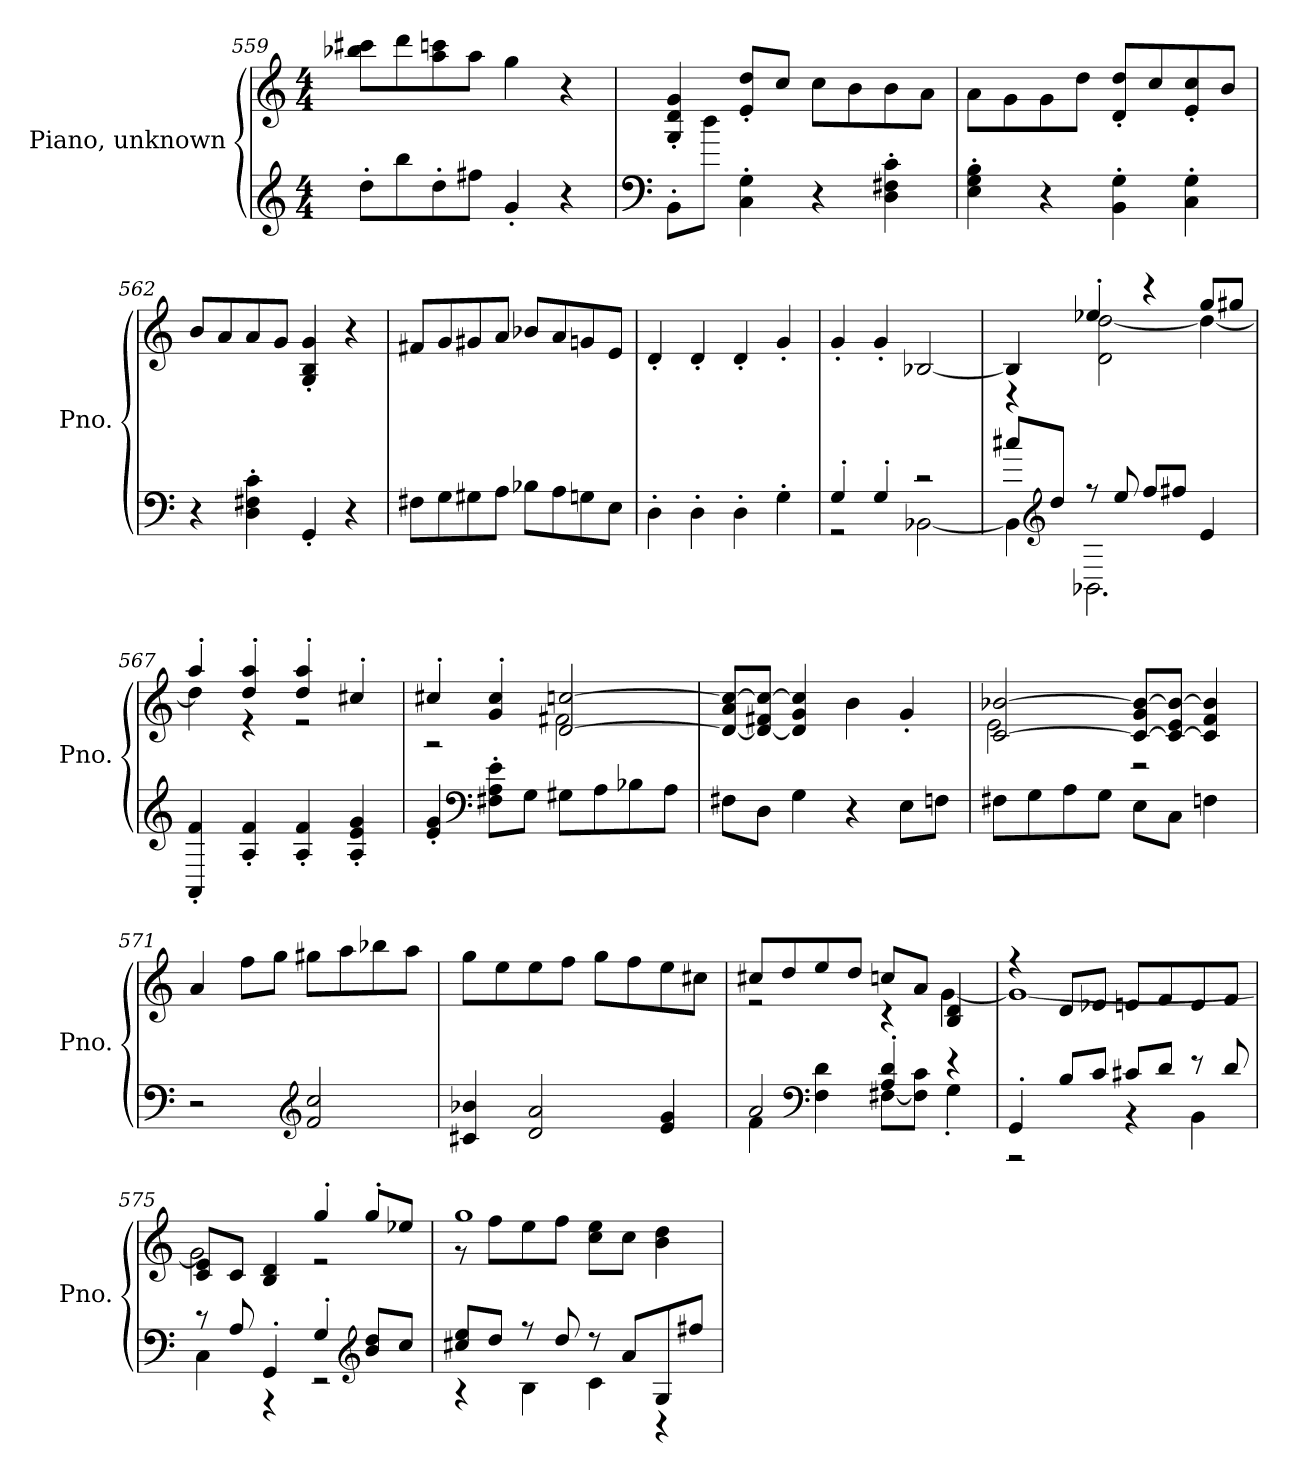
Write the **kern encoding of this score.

**kern	**kern
*part1	*part1
*staff2	*staff1
*I"Piano, unknown	*
*I'Pno.	*
*clefG2	*clefG2
*k[]	*k[]
*M4/4	*M4/4
=559	=559
8dd'\L	8bb-X\ 8ccc#X\L
8bb\	8ddd\
8dd'\	8aa\ 8cccn\
8ff#X\J	8aa\J
4g'/	4gg\
4r	4r
=560	=560
*clefF4	*
8BB'\L	4G/' 4d/' 4g/'
8dd\J	.
4C\' 4G\'	8e/' 8dd/'L
.	8cc/J
4r	8cc\L
.	8b\
4D\' 4F#X\' 4c\'	8b\
.	8a\J
=561	=561
4E\' 4G\' 4B\'	8a\L
.	8g\
4r	8g\
.	8dd\J
4BB\' 4G\'	8d/' 8dd/'L
.	8cc/
4C\' 4G\'	8e/' 8cc/'
.	8b/J
=562	=562
4r	8b/L
.	8a/
4D\' 4F#X\' 4c\'	8a/
.	8g/J
4GG'/	4G/' 4B/' 4g/'
4r	4r
!!LO:PB:g=z
=563	=563
8F#X\L	8f#X/L
8G\	8g/
8G#X\	8g#X/
8A\J	8a/J
8B-X\L	8b-X/L
8A\	8a/
8Gn\	8gn/
8E\J	8e/J
=564	=564
4D'\	4d'/
4D'\	4d'/
4D'\	4d'/
4G'\	4g'/
=565	=565
*^	*
4G'/	2r	4g'/
4G'/	.	4g'/
2r	[2BB-X\	[2B-X/
=566	=566	=566
*	*	*^
8cc#X/L	4BB-\]	4B-/]	4r
*clefG2	*	*	*
8dd/J	.	.	.
8r	2.BB-X\	4ee-X'/	2d\ [2dd\
8ee/	.	.	.
8ff/L	.	4r	.
8ff#X/J	.	.	.
4e/	.	8gg/L	4dd\_
.	.	8gg#X/J	.
*v	*v	*	*
=567	=567	=567
4AA/' 4f/'	4aa'/	4dd\]
4A/' 4f/'	4dd/' 4aa/'	4r
4A/' 4f/'	4dd/' 4aa/'	2r
4A/' 4e/' 4g/'	4cc#X'/	.
!!LO:LB:g=z	!!
=568	=568	=568
4e/' 4g/'	4cc#X'/	2r
*clefF4	*	*
8F#X\' 8A\' 8e\'L	4g/' 4cc#/'	.
8G\J	.	.
8G#X\L	[2d/ [2ccn/	2f#X\
8A\	.	.
8B-X\	.	.
8A\J	.	.
*	*v	*v
=569	=569
8F#X\L	8d/_ 8a/ 8cc/_L
8D\J	8d/_ 8f#X/ 8cc/_J
4G\	4d/] 4g/ 4cc/]
4r	4b\
8E\L	4g'/
8Fn\J	.
=570	=570
*	*^
8F#X\L	[2c/ [2b-X/	2e\
8G\	.	.
8A\	.	.
8G\J	.	.
8E\L	8c/_ 8g/ 8b-/_L	2r
8C\J	8c/_ 8e/ 8b-/_J	.
4Fn\	4c/] 4f/ 4b-/]	.
*	*v	*v
=571	=571
2r	4a/
.	8ff\L
.	8gg\J
*clefG2	*
2f/ 2cc/	8gg#X\L
.	8aa\
.	8bb-X\
.	8aa\J
!!LO:LB:g=z
=572	=572
4c#X/ 4b-X/	8gg\L
.	8ee\
2d/ 2a/	8ee\
.	8ff\J
.	8gg\L
.	8ff\
4e/ 4g/	8ee\
.	8cc#X\J
=573	=573
*^	*^
2a/	4f\	8cc#X/L	2r
.	.	8dd/	.
*clefF4	*	*	*
.	4F\ 4d\	8ee/	.
.	.	8dd/J	.
4A/' 4d/'	[8F#X\L	8ccn/L	4r
.	8F#\] 8c\J	8a/J	.
4r	4G'\	4B/ 4d/	[4g\
=574	=574	=574	=574
4GG'/	2r	4r	1g_
8B/L	.	8d/L	.
8c/J	.	8e-X/J	.
8c#X/L	4r	8en/L	.
8d/J	.	8f/	.
8r	4BB\	8e/	.
8d/	.	8f/J	.
=575	=575	=575	=575
8r	4C\	8c/ 8e/L	2g\]
8A/	.	8c/J	.
4GG'/	4r	4B/ 4d/	.
4G'/	2r	4gg'/	2r
*clefG2	*	*	*
8b/ 8dd/L	.	8gg'/L	.
8cc/J	.	8ee-X/J	.
!!LO:LB:g=z	!!
=576	=576	=576	=576
8cc#X/ 8ee/L	4r	1gg	8r
8dd/J	.	.	8ff\L
8r	4B\	.	8ee\
8dd/	.	.	8ff\J
8r	4c\	.	8cc\ 8ee\L
8a/L	.	.	8cc\J
8G'/	4r	.	4b\ 4dd\
8ff#X/J	.	.	.
*v	*v	*	*
*	*v	*v
=	=
*-	*-
